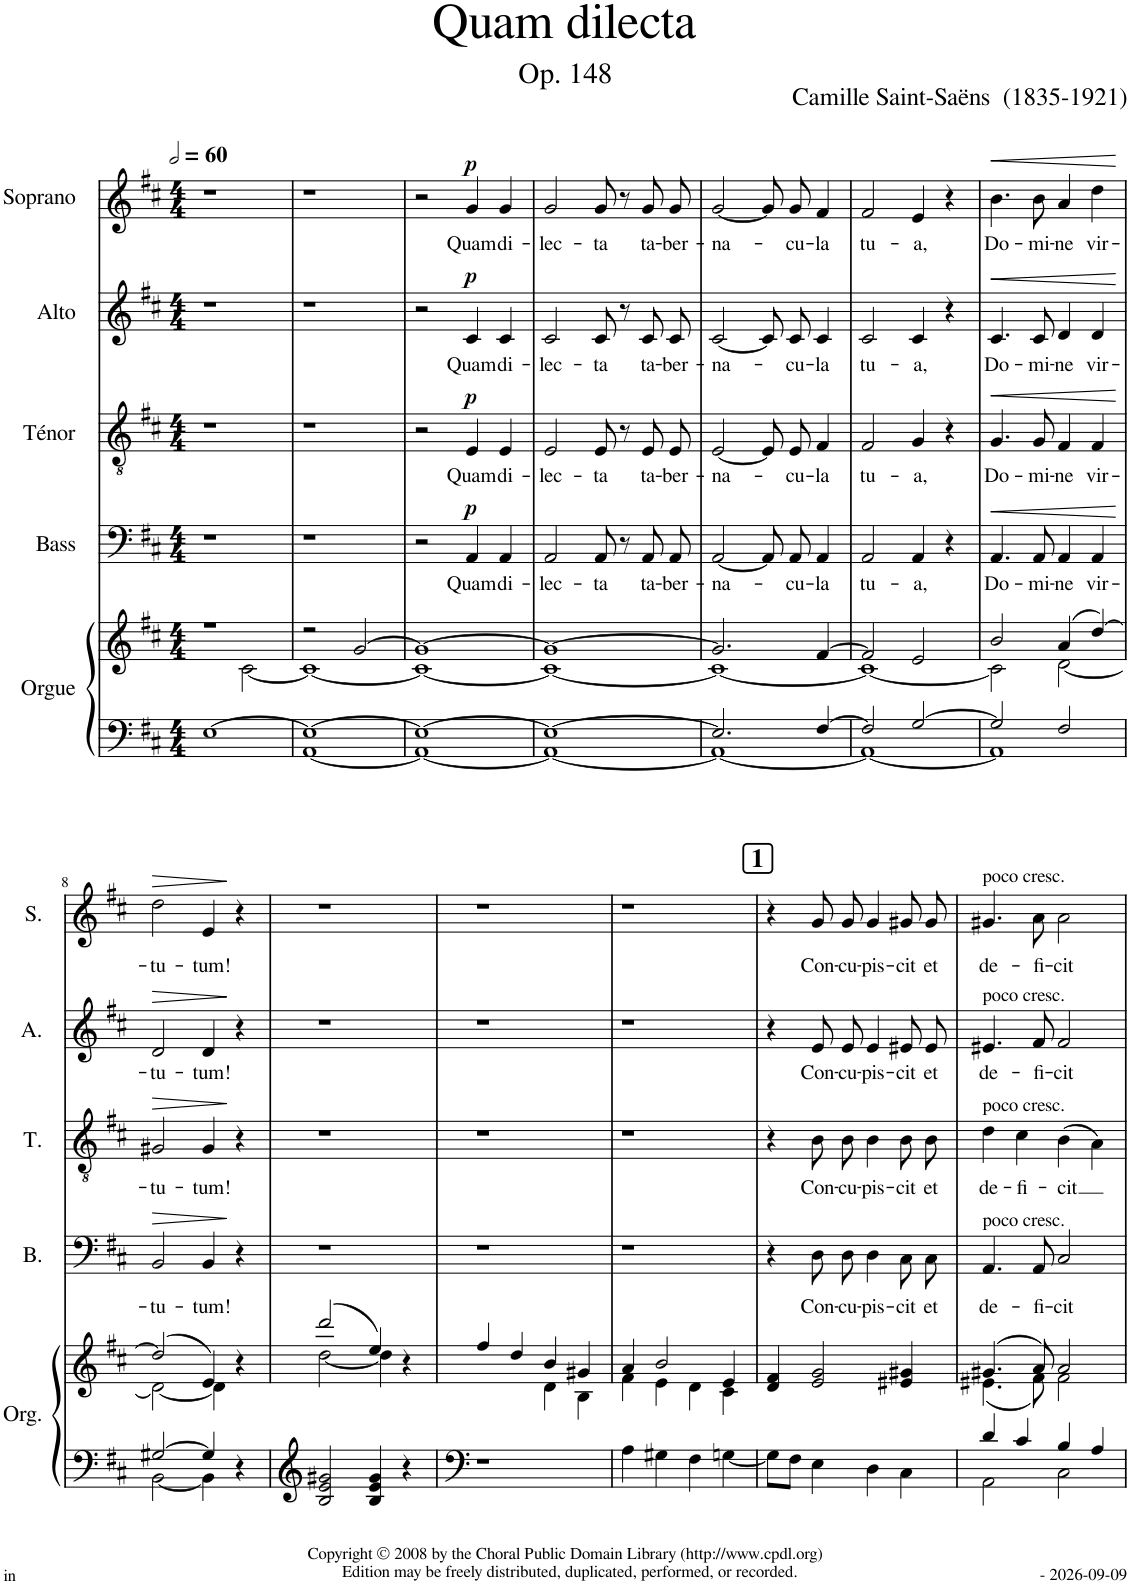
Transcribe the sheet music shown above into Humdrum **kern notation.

**kern	**kern	**kern	**text	**dynam	**kern	**text	**dynam	**kern	**text	**dynam	**kern	**text	**dynam
*part5	*part5	*part4	*part4	*part4	*part3	*part3	*part3	*part2	*part2	*part2	*part1	*part1	*part1
*staff6	*staff5	*staff4	*staff4	*staff4	*staff3	*staff3	*staff3	*staff2	*staff2	*staff2	*staff1	*staff1	*staff1
*I"Orgue	*	*I"Bass	*	*	*I"Ténor	*	*	*I"Alto	*	*	*I"Soprano	*	*
*I'Org.	*	*I'B.	*	*	*I'T.	*	*	*I'A.	*	*	*I'S.	*	*
*clefF4	*clefG2	*clefF4	*	*	*clefGv2	*	*	*clefG2	*	*	*clefG2	*	*
*k[f#c#]	*k[f#c#]	*k[f#c#]	*	*	*k[f#c#]	*	*	*k[f#c#]	*	*	*k[f#c#]	*	*
*D:	*D:	*D:	*	*	*	*	*	*D:	*	*	*D:	*	*
*M4/4	*M4/4	*M4/4	*	*	*M4/4	*	*	*M4/4	*	*	*M4/4	*	*
*MM120	*MM120	*MM120	*	*	*MM120	*	*	*MM120	*	*	*MM120	*	*
=1	=1	=1	=1	=1	=1	=1	=1	=1	=1	=1	=1	=1	=1
*	*^	*	*	*	*	*	*	*	*	*	*	*	*
[>1E	1r	2ryy	1r	.	.	1r	.	.	1r	.	.	1r	.	.
.	.	[<2c#\	.	.	.	.	.	.	.	.	.	.	.	.
=2	=2	=2	=2	=2	=2	=2	=2	=2	=2	=2	=2	=2	=2	=2
*^	*	*	*	*	*	*	*	*	*	*	*	*	*	*
1E_	[<1AA	2r	1c#_	1r	.	.	1r	.	.	1r	.	.	1r	.	.
.	.	[>2g/	.	.	.	.	.	.	.	.	.	.	.	.	.
=3	=3	=3	=3	=3	=3	=3	=3	=3	=3	=3	=3	=3	=3	=3	=3
1E_	1AA_	1g_	1c#_	2r	.	.	2r	.	.	2r	.	.	2r	.	.
!	!	!	!	!	!LO:LY:b	!LO:DY:a	!	!LO:LY:b	!LO:DY:a	!	!LO:LY:b	!LO:DY:a	!	!LO:LY:b	!LO:DY:a
.	.	.	.	4AA/	Quam	p	4E/	Quam	p	4c#/	Quam	p	4g/	Quam	p
!	!	!	!	!	!LO:LY:b	!	!	!LO:LY:b	!	!	!LO:LY:b	!	!	!LO:LY:b	!
.	.	.	.	4AA/	di-	.	4E/	di-	.	4c#/	di-	.	4g/	di-	.
=4	=4	=4	=4	=4	=4	=4	=4	=4	=4	=4	=4	=4	=4	=4	=4
!	!	!	!	!	!LO:LY:b	!	!	!LO:LY:b	!	!	!LO:LY:b	!	!	!LO:LY:b	!
1E_	1AA_	1g_	1c#_	2AA/	-lec-	.	2E/	-lec-	.	2c#/	-lec-	.	2g/	-lec-	.
!	!	!	!	!	!LO:LY:b	!	!	!LO:LY:b	!	!	!LO:LY:b	!	!	!LO:LY:b	!
.	.	.	.	8AA/	-ta	.	8E/	-ta	.	8c#/	-ta	.	8g/	-ta	.
.	.	.	.	8r	.	.	8r	.	.	8r	.	.	8r	.	.
!	!	!	!	!	!LO:LY:b	!	!	!LO:LY:b	!	!	!LO:LY:b	!	!	!LO:LY:b	!
.	.	.	.	8AA/L	ta-	.	8E/L	ta-	.	8c#/L	ta-	.	8g/L	ta-	.
!	!	!	!	!	!LO:LY:b	!	!	!LO:LY:b	!	!	!LO:LY:b	!	!	!LO:LY:b	!
.	.	.	.	8AA/J	-ber-	.	8E/J	-ber-	.	8c#/J	-ber-	.	8g/J	-ber-	.
=5	=5	=5	=5	=5	=5	=5	=5	=5	=5	=5	=5	=5	=5	=5	=5
!	!	!	!	!	!LO:LY:b	!	!	!LO:LY:b	!	!	!LO:LY:b	!	!	!LO:LY:b	!
2.E/]	1AA_	2.g/]	1c#_	[<2AA/	-na-	.	[<2E/	-na-	.	[<2c#/	-na-	.	[<2g/	-na-	.
.	.	.	.	8AA/L]	.	.	8E/L]	.	.	8c#/L]	.	.	8g/L]	.	.
!	!	!	!	!	!LO:LY:b	!	!	!LO:LY:b	!	!	!LO:LY:b	!	!	!LO:LY:b	!
.	.	.	.	8AA/J	-cu-	.	8E/J	-cu-	.	8c#/J	-cu-	.	8g/J	-cu-	.
!	!	!	!	!	!LO:LY:b	!	!	!LO:LY:b	!	!	!LO:LY:b	!	!	!LO:LY:b	!
[>4F#/	.	[>4f#/	.	4AA/	-la	.	4F#/	-la	.	4c#/	-la	.	4f#/	-la	.
=6	=6	=6	=6	=6	=6	=6	=6	=6	=6	=6	=6	=6	=6	=6	=6
!	!	!	!	!	!LO:LY:b	!	!	!LO:LY:b	!	!	!LO:LY:b	!	!	!LO:LY:b	!
2F#/]	1AA_	2f#/]	1c#_	2AA/	tu-	.	2F#/	tu-	.	2c#/	tu-	.	2f#/	tu-	.
!	!	!	!	!	!LO:LY:b	!	!	!LO:LY:b	!	!	!LO:LY:b	!	!	!LO:LY:b	!
[>2G/	.	2e/	.	4AA/	-a,	.	4G/	-a,	.	4c#/	-a,	.	4e/	-a,	.
.	.	.	.	4r	.	.	4r	.	.	4r	.	.	4r	.	.
=7	=7	=7	=7	=7	=7	=7	=7	=7	=7	=7	=7	=7	=7	=7	=7
!	!	!	!	!	!LO:LY:b	!LO:HP:b	!	!LO:LY:b	!LO:HP:b	!	!LO:LY:b	!LO:HP:b	!	!LO:LY:b	!LO:HP:b
2G/]	1AA]	2b/	2c#\]	4.AA/	Do-	<	4.G/	Do-	<	4.c#/	Do-	<	4.b\	Do-	<
!	!	!	!	!	!LO:LY:b	!	!	!LO:LY:b	!	!	!LO:LY:b	!	!	!LO:LY:b	!
.	.	.	.	8AA/	-mi-	.	8G/	-mi-	.	8c#/	-mi-	.	8b\	-mi-	.
!	!	!	!	!	!LO:LY:b	!	!	!LO:LY:b	!	!	!LO:LY:b	!	!	!LO:LY:b	!
2F#/	.	(>4a/	[<2d\	4AA/	-ne	.	4F#/	-ne	.	4d/	-ne	.	4a/	-ne	.
!	!	!	!	!	!LO:LY:b	!	!	!LO:LY:b	!	!	!LO:LY:b	!	!	!LO:LY:b	!
.	.	[>4dd/)	.	4AA/	vir-	.	4F#/	vir-	.	4d/	vir-	.	4dd\	vir-	.
*v	*v	*	*	*	*	*	*	*	*	*	*	*	*	*	*
*	*v	*v	*	*	*	*	*	*	*	*	*	*	*	*
.	.	.	.	[	.	.	[	.	.	[	.	.	[
!!LO:LB:g=z
=8	=8	=8	=8	=8	=8	=8	=8	=8	=8	=8	=8	=8	=8
*^	*^	*	*	*	*	*	*	*	*	*	*	*	*
!	!	!	!	!	!LO:LY:b	!LO:HP:b	!	!LO:LY:b	!LO:HP:b	!	!LO:LY:b	!LO:HP:b	!	!LO:LY:b	!LO:HP:b
[>2G#X/	[<2BB\	(>2dd/]	2d\_	2BB/	-tu-	>	2G#X/	-tu-	>	2d/	-tu-	>	2dd\	-tu-	>
!	!	!	!	!	!LO:LY:b	!	!	!LO:LY:b	!	!	!LO:LY:b	!	!	!LO:LY:b	!
4G#/]	4BB\]	4e/)	4d\]	4BB/	-tum!	.	4G#/	-tum!	.	4d/	-tum!	.	4e/	-tum!	.
4r	4ryy	4r	4ryy	4r	.	]	4r	.	]	4r	.	]	4r	.	]
*v	*v	*	*	*	*	*	*	*	*	*	*	*	*	*	*
=9	=9	=9	=9	=9	=9	=9	=9	=9	=9	=9	=9	=9	=9	=9
2B/ 2e/ 2g#X/	(>2ddd/	[<2dd\	1r	.	.	1r	.	.	1r	.	.	1r	.	.
4B/ 4e/ 4g#/	4ee/)	4dd\]	.	.	.	.	.	.	.	.	.	.	.	.
4r	4r	4ryy	.	.	.	.	.	.	.	.	.	.	.	.
=10	=10	=10	=10	=10	=10	=10	=10	=10	=10	=10	=10	=10	=10	=10
1r	4ff#/	2ryy	1r	.	.	1r	.	.	1r	.	.	1r	.	.
.	4dd/	.	.	.	.	.	.	.	.	.	.	.	.	.
.	4b/	4d\	.	.	.	.	.	.	.	.	.	.	.	.
.	4g#X/	4B\	.	.	.	.	.	.	.	.	.	.	.	.
=11	=11	=11	=11	=11	=11	=11	=11	=11	=11	=11	=11	=11	=11	=11
4A\	4a/	4f#\	1r	.	.	1r	.	.	1r	.	.	1r	.	.
4G#X\	2b/	4e\	.	.	.	.	.	.	.	.	.	.	.	.
4F#\	.	4d\	.	.	.	.	.	.	.	.	.	.	.	.
[<4Gn\	4e/	4c#\	.	.	.	.	.	.	.	.	.	.	.	.
*	*v	*v	*	*	*	*	*	*	*	*	*	*	*	*
!!LO:REH:place=s1:a:B:cj:fs=14:t=1
=12	=12	=12	=12	=12	=12	=12	=12	=12	=12	=12	=12	=12	=12
8G\L]	4d/ 4f#/	4r	.	.	4r	.	.	4r	.	.	4r	.	.
8F#\J	.	.	.	.	.	.	.	.	.	.	.	.	.
!	!	!	!LO:LY:b	!	!	!LO:LY:b	!	!	!LO:LY:b	!	!	!LO:LY:b	!
4E\	2e/ 2g/	8D\L	Con-	.	8B\L	Con-	.	8e/L	Con-	.	8g/L	Con-	.
!	!	!	!LO:LY:b	!	!	!LO:LY:b	!	!	!LO:LY:b	!	!	!LO:LY:b	!
.	.	8D\J	-cu-	.	8B\J	-cu-	.	8e/J	-cu-	.	8g/J	-cu-	.
!	!	!	!LO:LY:b	!	!	!LO:LY:b	!	!	!LO:LY:b	!	!	!LO:LY:b	!
4D\	.	4D\	-pis-	.	4B\	-pis-	.	4e/	-pis-	.	4g/	-pis-	.
!	!	!	!LO:LY:b	!	!	!LO:LY:b	!	!	!LO:LY:b	!	!	!LO:LY:b	!
4C#\	4e#X/ 4g#X/	8C#\L	-cit	.	8B\L	-cit	.	8e#X/L	-cit	.	8g#X/L	-cit	.
!	!	!	!LO:LY:b	!	!	!LO:LY:b	!	!	!LO:LY:b	!	!	!LO:LY:b	!
.	.	8C#\J	et	.	8B\J	et	.	8e#/J	et	.	8g#/J	et	.
=13	=13	=13	=13	=13	=13	=13	=13	=13	=13	=13	=13	=13	=13
*^	*^	*	*	*	*	*	*	*	*	*	*	*	*
!	!	!	!	!	!	!	!	!	!	!	!	!	!LO:TX:a:t=poco cresc.	!	!
!	!	!	!	!	!	!	!	!	!	!LO:TX:a:t=poco cresc.	!	!	!	!	!
!	!	!	!	!	!	!	!LO:TX:a:t=poco cresc.	!	!	!	!	!	!	!	!
!	!	!	!	!LO:TX:a:t=poco cresc.	!	!	!	!	!	!	!	!	!	!	!
!	!	!	!	!	!LO:LY:b	!	!	!LO:LY:b	!	!	!LO:LY:b	!	!	!LO:LY:b	!
4d/	2AA\	(>4.g#X/	(<4.e#X\	4.AA/	de-	.	4d\	de-	.	4.e#X/	de-	.	4.g#X/	de-	.
!	!	!	!	!	!	!	!	!LO:LY:b	!	!	!	!	!	!	!
4c#/	.	.	.	.	.	.	4c#\	-fi-	.	.	.	.	.	.	.
!	!	!	!	!	!LO:LY:b	!	!	!	!	!	!LO:LY:b	!	!	!LO:LY:b	!
.	.	8a/)	8f#\)	8AA/	-fi-	.	.	.	.	8f#/	-fi-	.	8a\	-fi-	.
!	!	!	!	!	!LO:LY:b	!	!	!LO:LY:b	!	!	!LO:LY:b	!	!	!LO:LY:b	!
4B/	2C#\	2a/	2f#\	2C#/	-cit	.	(>4B\	-cit	.	2f#/	-cit	.	2a\	-cit	.
4A/	.	.	.	.	.	.	4A\)	.	.	.	.	.	.	.	.
*v	*v	*	*	*	*	*	*	*	*	*	*	*	*	*	*
*	*v	*v	*	*	*	*	*	*	*	*	*	*	*	*
=	=	=	=	=	=	=	=	=	=	=	=	=	=
*-	*-	*-	*-	*-	*-	*-	*-	*-	*-	*-	*-	*-	*-
